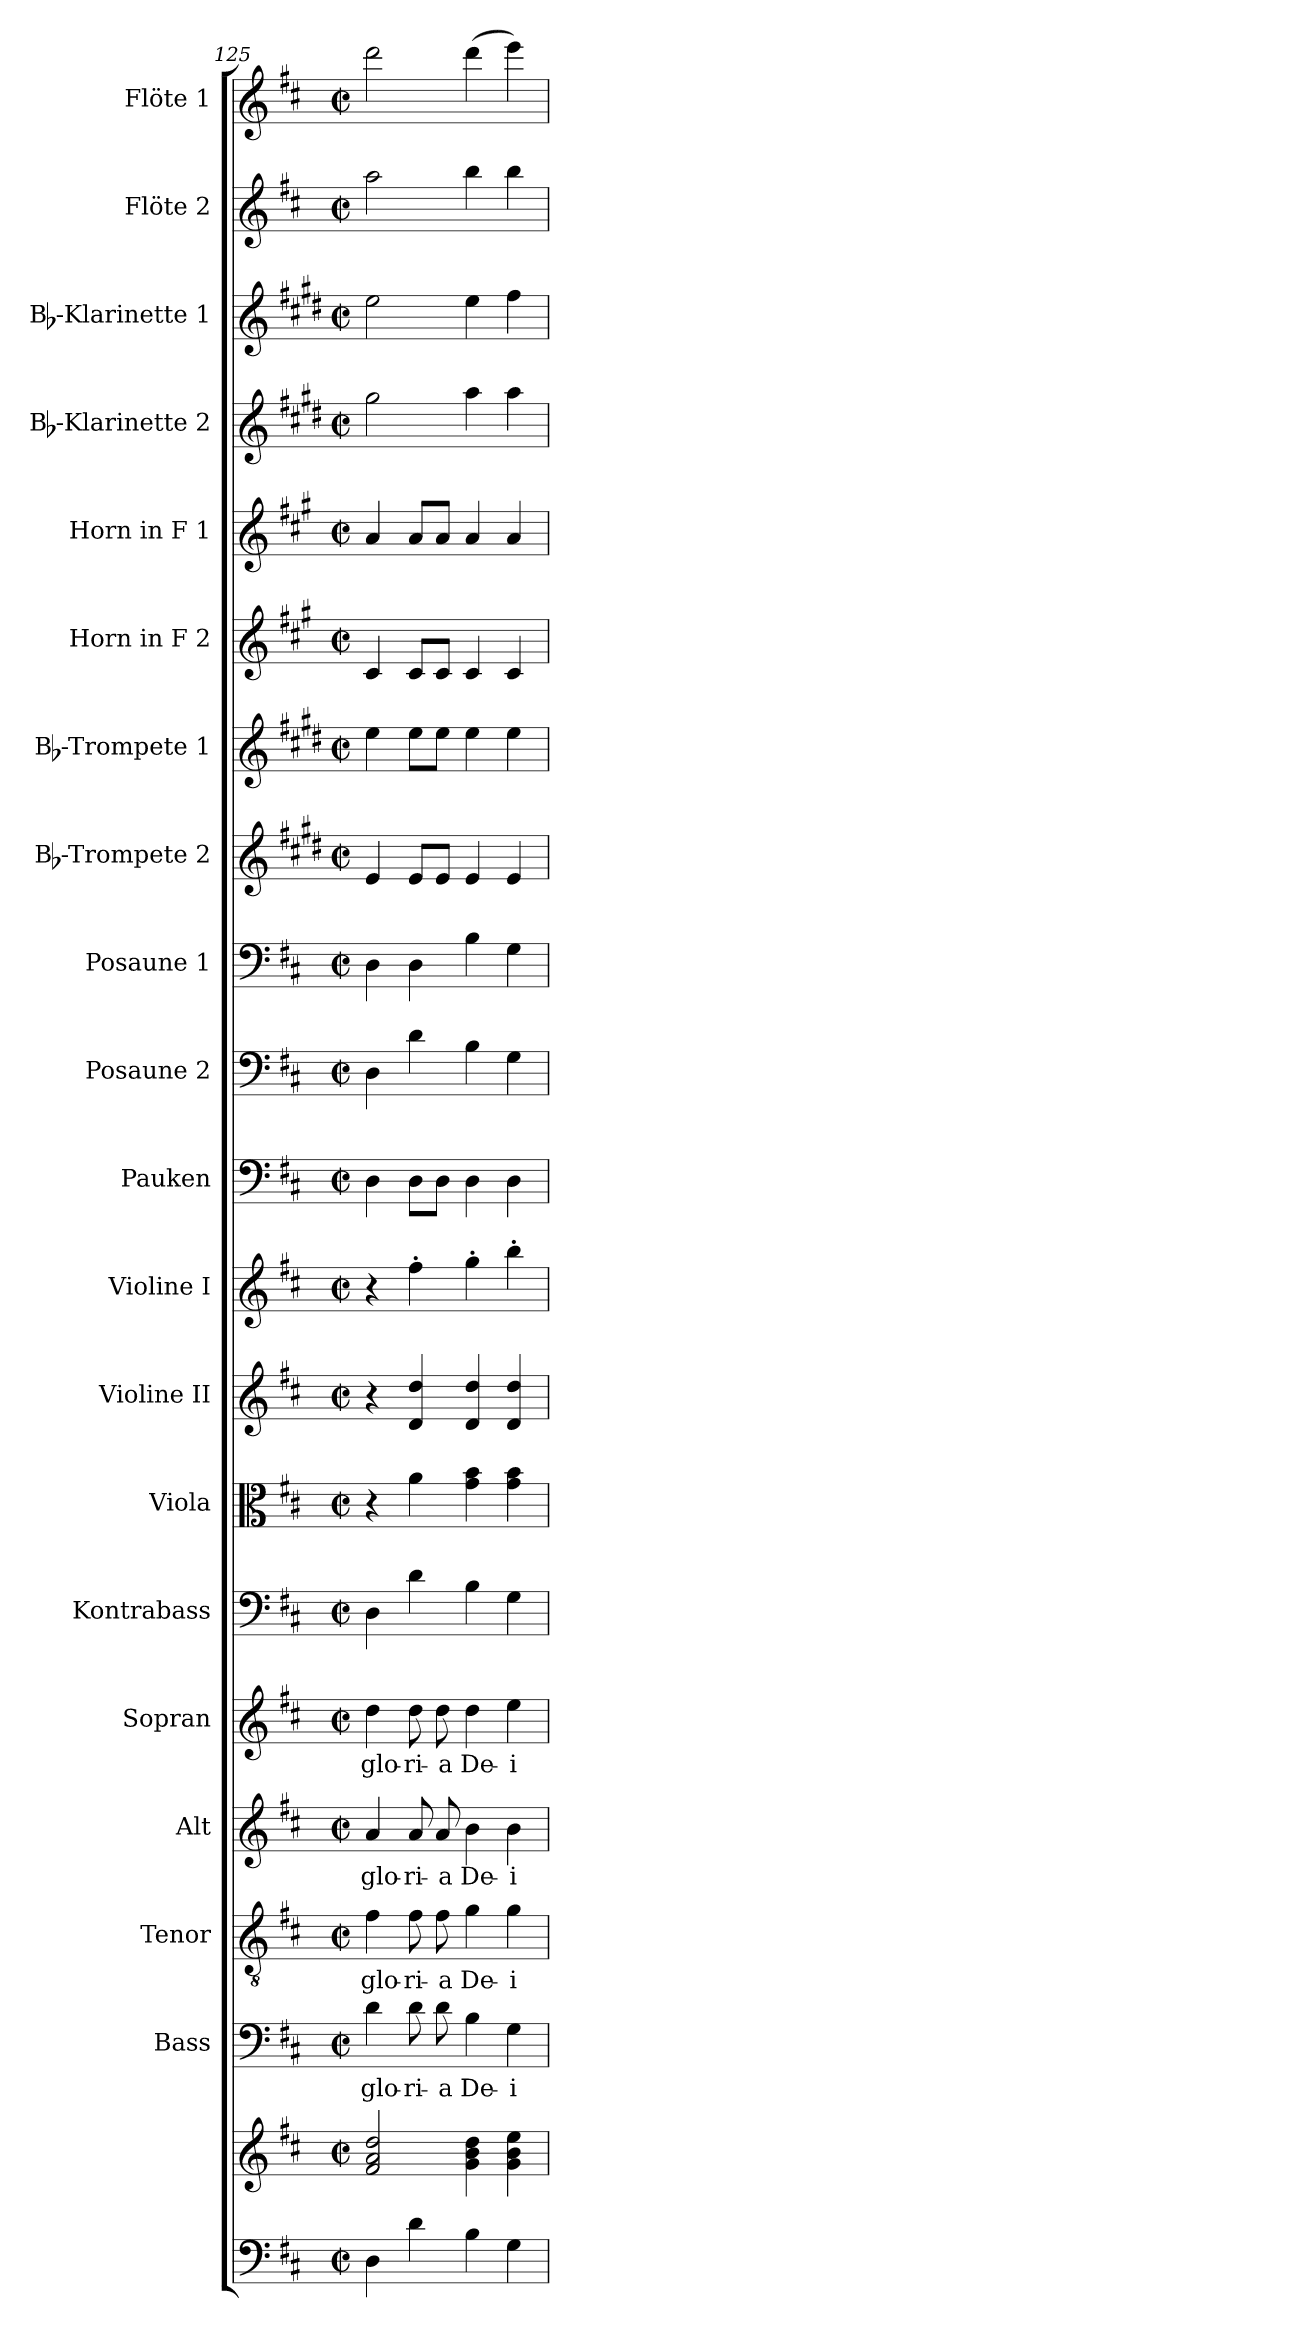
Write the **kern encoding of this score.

**kern	**kern	**kern	**text	**kern	**text	**kern	**text	**kern	**text	**kern	**kern	**kern	**kern	**kern	**kern	**kern	**kern	**kern	**kern	**kern	**kern	**kern	**kern	**kern
*part20	*part20	*part19	*part19	*part18	*part18	*part17	*part17	*part16	*part16	*part15	*part14	*part13	*part12	*part11	*part10	*part9	*part8	*part7	*part6	*part5	*part4	*part3	*part2	*part1
*staff21	*staff20	*staff19	*staff19	*staff18	*staff18	*staff17	*staff17	*staff16	*staff16	*staff15	*staff14	*staff13	*staff12	*staff11	*staff10	*staff9	*staff8	*staff7	*staff6	*staff5	*staff4	*staff3	*staff2	*staff1
*	*	*I"Bass	*	*I"Tenor	*	*I"Alt	*	*I"Sopran	*	*I"Kontrabass	*I"Viola	*I"Violine II	*I"Violine I	*I"Pauken	*I"Posaune 2	*I"Posaune 1	*I"Bb-Trompete 2	*I"Bb-Trompete 1	*I"Horn in F 2	*I"Horn in F 1	*I"Bb-Klarinette 2	*I"Bb-Klarinette 1	*I"Flöte 2	*I"Flöte 1
*	*	*I'B.	*	*I'T.	*	*I'A.	*	*I'S.	*	*I'Kb.	*I'Vla.	*I'Vl. II	*I'Vl. I	*I'Pk.	*I'Pos. 2	*I'Pos. 1	*I'Bb Trp. 2	*I'Bb Trp. 1	*	*	*I'Bb Kl. 2	*I'Bb Kl. 1	*I'Fl. 2	*I'Fl. 1
*clefF4	*clefG2	*clefF4	*	*clefGv2	*	*clefG2	*	*clefG2	*	*clefF4	*clefC3	*clefG2	*clefG2	*clefF4	*clefF4	*clefF4	*clefG2	*clefG2	*clefG2	*clefG2	*clefG2	*clefG2	*clefG2	*clefG2
*	*	*	*	*	*	*	*	*	*	*ITrd7c12	*	*	*	*	*	*	*ITrd1c2	*ITrd1c2	*ITrd4c7	*ITrd4c7	*ITrd1c2	*ITrd1c2	*	*
*k[f#c#]	*k[f#c#]	*k[f#c#]	*	*k[f#c#]	*	*k[f#c#]	*	*k[f#c#]	*	*k[f#c#]	*k[f#c#]	*k[f#c#]	*k[f#c#]	*k[f#c#]	*k[f#c#]	*k[f#c#]	*k[f#c#]	*k[f#c#]	*k[f#c#]	*k[f#c#]	*k[f#c#]	*k[f#c#]	*k[f#c#]	*k[f#c#]
*D:	*D:	*D:	*	*D:	*	*D:	*	*D:	*	*D:	*D:	*D:	*D:	*D:	*D:	*D:	*D:	*D:	*D:	*D:	*D:	*D:	*D:	*D:
*M2/2	*M2/2	*M2/2	*	*M2/2	*	*M2/2	*	*M2/2	*	*M2/2	*M2/2	*M2/2	*M2/2	*M2/2	*M2/2	*M2/2	*M2/2	*M2/2	*M2/2	*M2/2	*M2/2	*M2/2	*M2/2	*M2/2
*met(c|)	*met(c|)	*met(c|)	*	*met(c|)	*	*met(c|)	*	*met(c|)	*	*met(c|)	*met(c|)	*met(c|)	*met(c|)	*met(c|)	*met(c|)	*met(c|)	*met(c|)	*met(c|)	*met(c|)	*met(c|)	*met(c|)	*met(c|)	*met(c|)	*met(c|)
=125	=125	=125	=125	=125	=125	=125	=125	=125	=125	=125	=125	=125	=125	=125	=125	=125	=125	=125	=125	=125	=125	=125	=125	=125
!	!	!	!LO:LY:b	!	!LO:LY:b	!	!LO:LY:b	!	!LO:LY:b	!	!	!	!	!	!	!	!	!	!	!	!	!	!	!
4D\	2f#/ 2a/ 2dd/	4d\	glo-	4f#\	glo-	4a/	glo-	4dd\	glo-	4DD\	4r	4r	4r	4D\	4D\	4D\	4d/	4dd\	4F#/	4d/	2ff#\	2dd\	2aa\	2ddd\
!	!	!	!LO:LY:b	!	!LO:LY:b	!	!LO:LY:b	!	!LO:LY:b	!	!	!	!	!	!	!	!	!	!	!	!	!	!	!
4d\	.	8d\	-ri-	8f#\	-ri-	8a/	-ri-	8dd\	-ri-	4D\	4a\	4d/ 4dd/	4ff#'>\	8D\L	4d\	4D\	8d/L	8dd\L	8F#/L	8d/L	.	.	.	.
!	!	!	!LO:LY:b	!	!LO:LY:b	!	!LO:LY:b	!	!LO:LY:b	!	!	!	!	!	!	!	!	!	!	!	!	!	!	!
.	.	8d\	-a	8f#\	-a	8a/	-a	8dd\	-a	.	.	.	.	8D\J	.	.	8d/J	8dd\J	8F#/J	8d/J	.	.	.	.
!	!	!	!LO:LY:b	!	!LO:LY:b	!	!LO:LY:b	!	!LO:LY:b	!	!	!	!	!	!	!	!	!	!	!	!	!	!	!
4B\	4g\ 4b\ 4dd\	4B\	De-	4g\	De-	4b\	De-	4dd\	De-	4BB\	4g\ 4b\	4d/ 4dd/	4gg'>\	4D\	4B\	4B\	4d/	4dd\	4F#/	4d/	4gg\	4dd\	4bb\	(>4ddd\
!	!	!	!LO:LY:b	!	!LO:LY:b	!	!LO:LY:b	!	!LO:LY:b	!	!	!	!	!	!	!	!	!	!	!	!	!	!	!
4G\	4g\ 4b\ 4ee\	4G\	-i	4g\	-i	4b\	-i	4ee\	-i	4GG\	4g\ 4b\	4d/ 4dd/	4bb'>\	4D\	4G\	4G\	4d/	4dd\	4F#/	4d/	4gg\	4ee\	4bb\	4eee\)
=	=	=	=	=	=	=	=	=	=	=	=	=	=	=	=	=	=	=	=	=	=	=	=	=
*-	*-	*-	*-	*-	*-	*-	*-	*-	*-	*-	*-	*-	*-	*-	*-	*-	*-	*-	*-	*-	*-	*-	*-	*-
